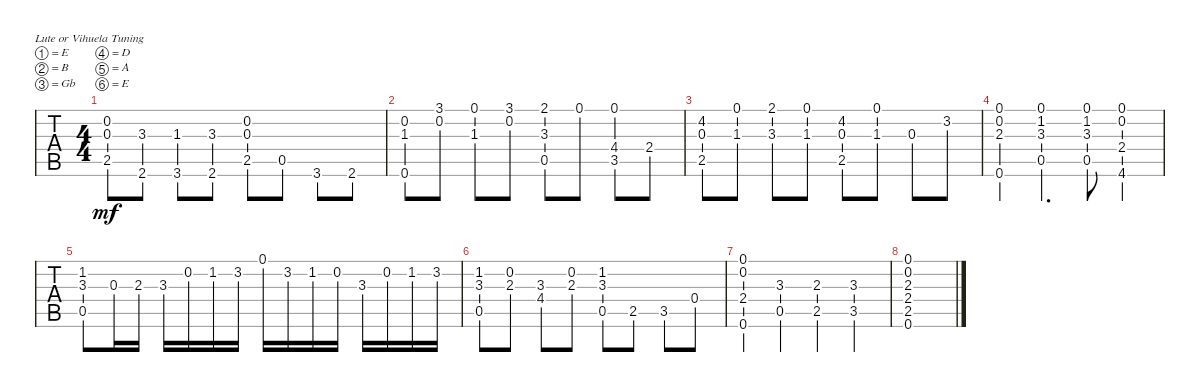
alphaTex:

\defaultSystemsLayout 4
\bracketExtendMode groupsimilarinstruments
\singleTrackTrackNamePolicy hidden
\multiTrackTrackNamePolicy hidden
\firstSystemTrackNameOrientation horizontal
\otherSystemsTrackNameOrientation horizontal
\track ("Steel Guitar" "S-Gt") {instrument acousticguitarsteel}
\staff {tabs}
\tuning (E4 B3 Gb3 D3 A2 E2)
\ts (4 4)
\tempo (120 hide)
\clef g2
\ks g
(0.2 0.3 2.5).8{dy mf} (3.3 2.6).8 (1.3 3.6).8 (3.3 2.6).8 (2.5 0.2 0.3).8 0.5.8 3.6.8 2.6.8 |
(0.6 0.2 1.3).8 (3.1 0.2).8 (0.1 1.3).8 (3.1 0.2).8 (2.1 3.3 0.5).8 0.1.8 (0.1 3.5 4.4).8 2.4.8 |
(2.5 4.2 0.3).8 (0.1 1.3).8 (2.1 3.3).8 (0.1 1.3).8 (4.2 0.3 2.5).8 (1.3 0.1).8 0.3.8 3.2.8 |
(0.1 0.2 2.3 0.6).4 (0.5 3.3 1.2 0.1).4{d} (0.1 1.2 3.3 0.5).8 (4.6 2.4 0.1 0.2).4 |
(1.2 3.3 0.5).8 0.3.16 2.3.16 3.3.16 0.2.16 1.2.16 3.2.16 0.1.16 3.2.16 1.2.16 0.2.16 3.3.16 0.2.16 1.2.16 3.2.16 |
(1.2 3.3 0.5).8 (0.2 2.3).8 (3.3 4.4).8 (0.2 2.3).8 (1.2 3.3 0.5).8 2.5.8 3.5.8 0.4.8 |
(2.4 0.2 0.1 0.6).4 (0.5 3.3).4 (2.3 2.5).4 (3.3 3.5).4 |
(0.6 2.5 2.4 2.3 0.2 0.1).1
